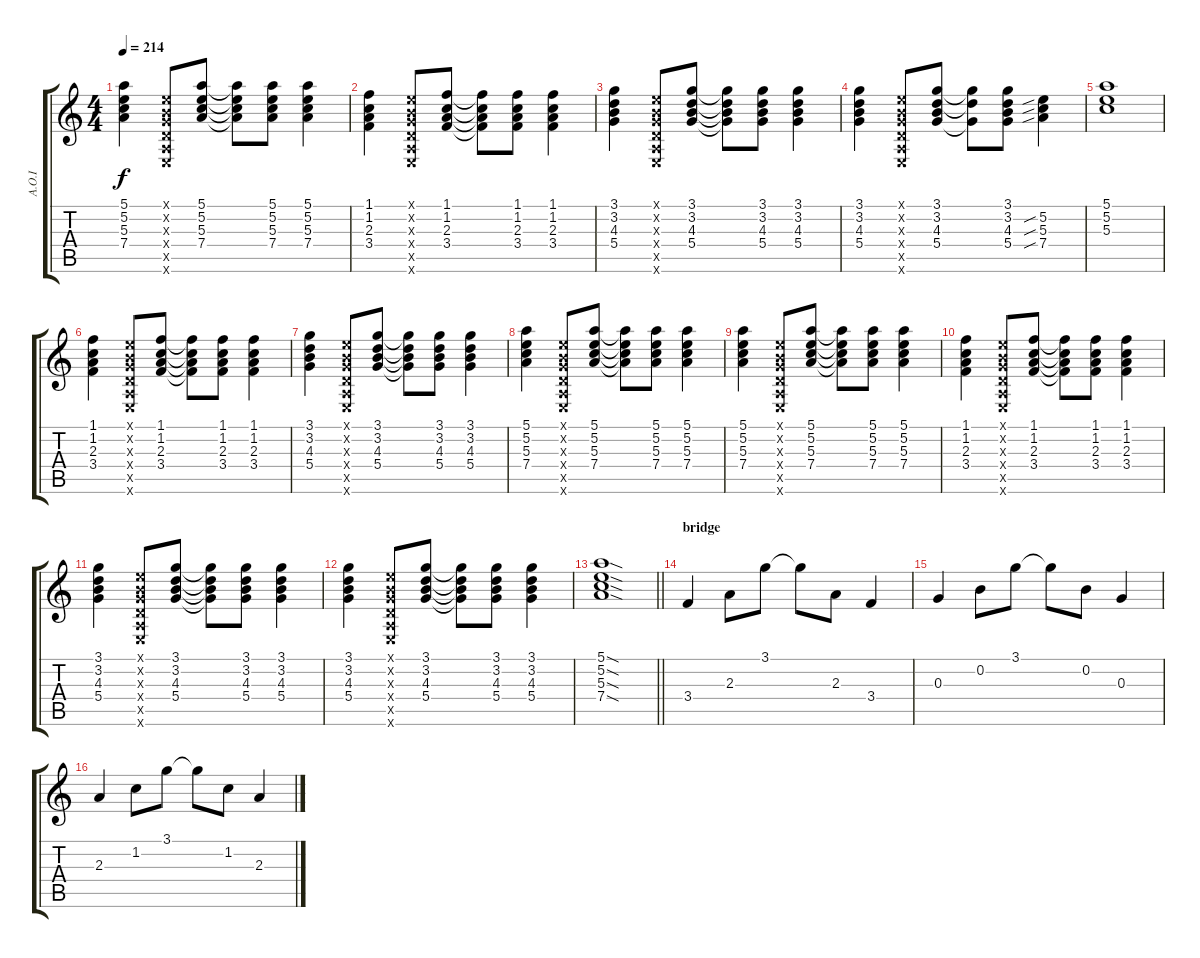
\track ("A.O.I" "A.O.I") {instrument distortionguitar}
\staff {score tabs}
\tuning (E4 B3 G3 D3 A2 E2) {hide}
\ts (4 4)
\tempo 214
\clef g2
\ks c
(5.1 5.2 5.3 7.4).4{dy f} (0.1{x} 0.2{x} 0.3{x} 0.4{x} 0.5{x} 0.6{x}).8 (5.1 5.2 5.3 7.4).8 (5.1{t} 5.2{t} 5.3{t} 7.4{t}).8 (5.1 5.2 5.3 7.4).8 (5.1 5.2 5.3 7.4).4 |
(1.1 1.2 2.3 3.4).4 (0.1{x} 0.2{x} 0.3{x} 0.4{x} 0.5{x} 0.6{x}).8 (1.1 1.2 2.3 3.4).8 (1.1{t} 1.2{t} 2.3{t} 3.4{t}).8 (1.1 1.2 2.3 3.4).8 (1.1 1.2 2.3 3.4).4 |
(3.1 3.2 4.3 5.4).4 (0.1{x} 0.2{x} 0.3{x} 0.4{x} 0.5{x} 0.6{x}).8 (3.1 3.2 4.3 5.4).8 (3.1{t} 3.2{t} 4.3{t} 5.4{t}).8 (3.1 3.2 4.3 5.4).8 (3.1 3.2 4.3 5.4).4 |
(3.1 3.2 4.3 5.4).4 (0.1{x} 0.2{x} 0.3{x} 0.4{x} 0.5{x} 0.6{x}).8 (3.1 3.2 4.3 5.4).8 (3.1{t} 3.2{t} 5.4{t}).8 (3.1 3.2 4.3 5.4).8 (5.2{sib} 5.3{sib} 7.4{sib}).4 |
(5.1 5.2 5.3).1 |
(1.1 1.2 2.3 3.4).4 (0.1{x} 0.2{x} 0.3{x} 0.4{x} 0.5{x} 0.6{x}).8 (1.1 1.2 2.3 3.4).8 (1.1{t} 1.2{t} 2.3{t} 3.4{t}).8 (1.1 1.2 2.3 3.4).8 (1.1 1.2 2.3 3.4).4 |
(3.1 3.2 4.3 5.4).4 (0.1{x} 0.2{x} 0.3{x} 0.4{x} 0.5{x} 0.6{x}).8 (3.1 3.2 4.3 5.4).8 (3.1{t} 3.2{t} 4.3{t} 5.4{t}).8 (3.1 3.2 4.3 5.4).8 (3.1 3.2 4.3 5.4).4 |
(5.1 5.2 5.3 7.4).4 (0.1{x} 0.2{x} 0.3{x} 0.4{x} 0.5{x} 0.6{x}).8 (5.1 5.2 5.3 7.4).8 (5.1{t} 5.2{t} 5.3{t} 7.4{t}).8 (5.1 5.2 5.3 7.4).8 (5.1 5.2 5.3 7.4).4 |
(5.1 5.2 5.3 7.4).4 (0.1{x} 0.2{x} 0.3{x} 0.4{x} 0.5{x} 0.6{x}).8 (5.1 5.2 5.3 7.4).8 (5.1{t} 5.2{t} 5.3{t} 7.4{t}).8 (5.1 5.2 5.3 7.4).8 (5.1 5.2 5.3 7.4).4 |
(1.1 1.2 2.3 3.4).4 (0.1{x} 0.2{x} 0.3{x} 0.4{x} 0.5{x} 0.6{x}).8 (1.1 1.2 2.3 3.4).8 (1.1{t} 1.2{t} 2.3{t} 3.4{t}).8 (1.1 1.2 2.3 3.4).8 (1.1 1.2 2.3 3.4).4 |
(3.1 3.2 4.3 5.4).4 (0.1{x} 0.2{x} 0.3{x} 0.4{x} 0.5{x} 0.6{x}).8 (3.1 3.2 4.3 5.4).8 (3.1{t} 3.2{t} 4.3{t} 5.4{t}).8 (3.1 3.2 4.3 5.4).8 (3.1 3.2 4.3 5.4).4 |
(3.1 3.2 4.3 5.4).4 (0.1{x} 0.2{x} 0.3{x} 0.4{x} 0.5{x} 0.6{x}).8 (3.1 3.2 4.3 5.4).8 (3.1{t} 3.2{t} 4.3{t} 5.4{t}).8 (3.1 3.2 4.3 5.4).8 (3.1 3.2 4.3 5.4).4 |
\barLineRight lightlight
(5.1{sod} 5.2{sod} 5.3{sod} 7.4{sod}).1 |
\section ("" "bridge")
3.4.4{volume 12 balance 8 instrument acousticguitarsteel} 2.3.8 3.1.8 3.1{t}.8 2.3.8 3.4.4 |
0.3.4 0.2.8 3.1.8 3.1{t}.8 0.2.8 0.3.4 |
2.3.4 1.2.8 3.1.8 3.1{t}.8 1.2.8 2.3.4
